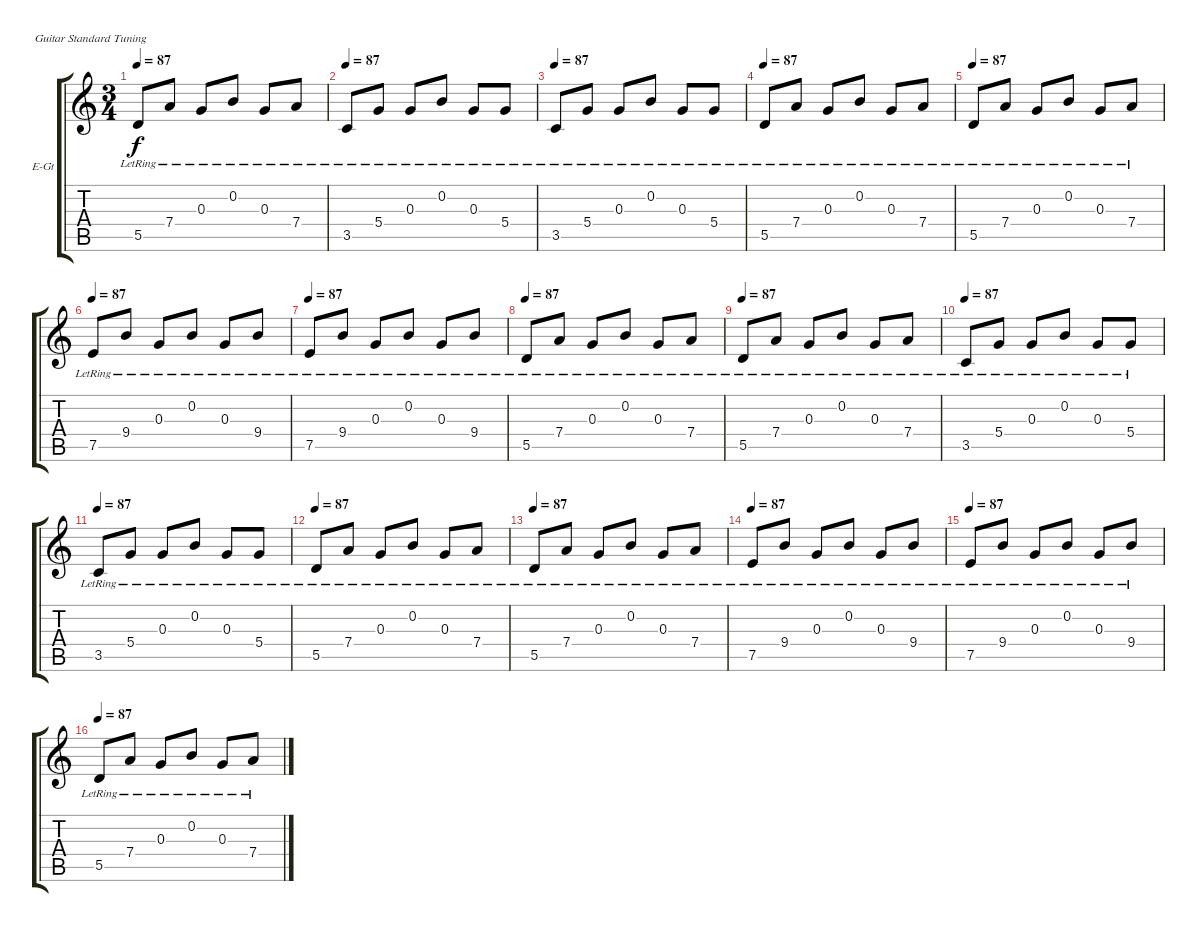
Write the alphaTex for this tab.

\bracketExtendMode groupsimilarinstruments
\firstSystemTrackNameOrientation horizontal
\otherSystemsTrackNameOrientation horizontal
\track ("Piste 3" "E-Gt") {instrument electricguitarclean}
\staff {score tabs}
\tuning (E4 B3 G3 D3 A2 E2)
\ts (3 4)
\tempo 87
\clef g2
\ks c
5.5{lr}.8{dy f} 7.4{lr}.8 0.3{lr}.8 0.2{lr}.8 0.3{lr}.8 7.4{lr}.8 |
\tempo 87
3.5{lr}.8 5.4{lr}.8 0.3{lr}.8 0.2{lr}.8 0.3{lr}.8 5.4{lr}.8 |
\tempo 87
3.5{lr}.8 5.4{lr}.8 0.3{lr}.8 0.2{lr}.8 0.3{lr}.8 5.4{lr}.8 |
\tempo 87
5.5{lr}.8 7.4{lr}.8 0.3{lr}.8 0.2{lr}.8 0.3{lr}.8 7.4{lr}.8 |
\tempo 87
5.5{lr}.8 7.4{lr}.8 0.3{lr}.8 0.2{lr}.8 0.3{lr}.8 7.4{lr}.8 |
\tempo 87
7.5{lr}.8 9.4{lr}.8 0.3{lr}.8 0.2{lr}.8 0.3{lr}.8 9.4{lr}.8 |
\tempo 87
7.5{lr}.8 9.4{lr}.8 0.3{lr}.8 0.2{lr}.8 0.3{lr}.8 9.4{lr}.8 |
\tempo 87
5.5{lr}.8 7.4{lr}.8 0.3{lr}.8 0.2{lr}.8 0.3{lr}.8 7.4{lr}.8 |
\tempo 87
5.5{lr}.8 7.4{lr}.8 0.3{lr}.8 0.2{lr}.8 0.3{lr}.8 7.4{lr}.8 |
\tempo 87
3.5{lr}.8 5.4{lr}.8 0.3{lr}.8 0.2{lr}.8 0.3{lr}.8 5.4{lr}.8 |
\tempo 87
3.5{lr}.8 5.4{lr}.8 0.3{lr}.8 0.2{lr}.8 0.3{lr}.8 5.4{lr}.8 |
\tempo 87
5.5{lr}.8 7.4{lr}.8 0.3{lr}.8 0.2{lr}.8 0.3{lr}.8 7.4{lr}.8 |
\tempo 87
5.5{lr}.8 7.4{lr}.8 0.3{lr}.8 0.2{lr}.8 0.3{lr}.8 7.4{lr}.8 |
\tempo 87
7.5{lr}.8 9.4{lr}.8 0.3{lr}.8 0.2{lr}.8 0.3{lr}.8 9.4{lr}.8 |
\tempo 87
7.5{lr}.8 9.4{lr}.8 0.3{lr}.8 0.2{lr}.8 0.3{lr}.8 9.4{lr}.8 |
\tempo 87
5.5{lr}.8 7.4{lr}.8 0.3{lr}.8 0.2{lr}.8 0.3{lr}.8 7.4{lr}.8
